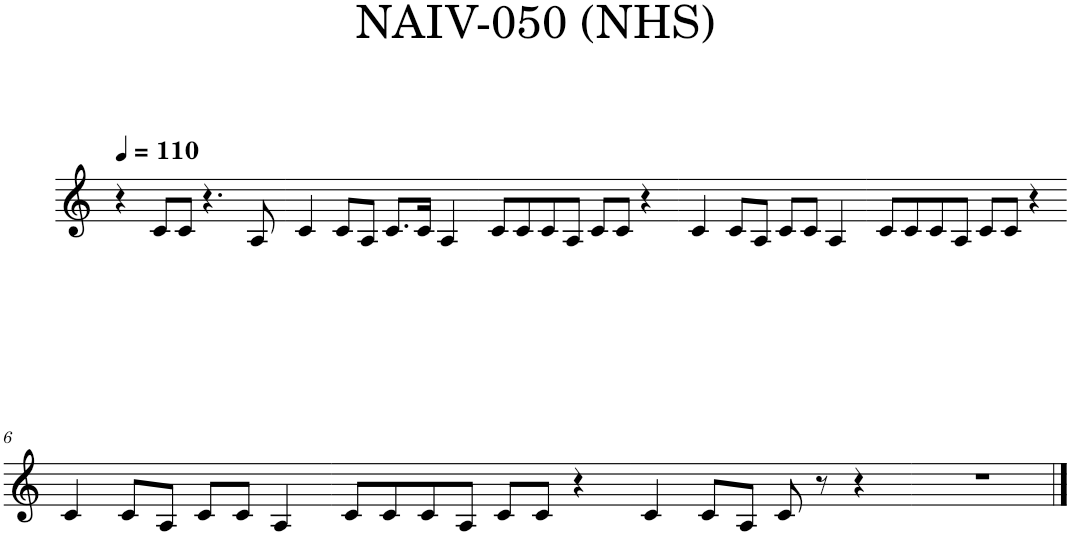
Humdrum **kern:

**kern
*part1
*staff1
*I"Piano
*I'Pno.
*clefG2
*k[]
=1
4r
8c/L
8c/J
4.r
8A/
=2
4c/
8c/L
8A/J
8.c/L
16c/Jk
4A/
=3
8c/L
8c/
8c/
8A/J
8c/L
8c/J
4r
=4
4c/
8c/L
8A/J
8c/L
8c/J
4A/
=5
8c/L
8c/
8c/
8A/J
8c/L
8c/J
4r
!!LO:LB:g=z
=6
4c/
8c/L
8A/J
8c/L
8c/J
4A/
=7
8c/L
8c/
8c/
8A/J
8c/L
8c/J
4r
=8
4c/
8c/L
8A/J
8c/
8r
4r
=9
1r
==
*-
